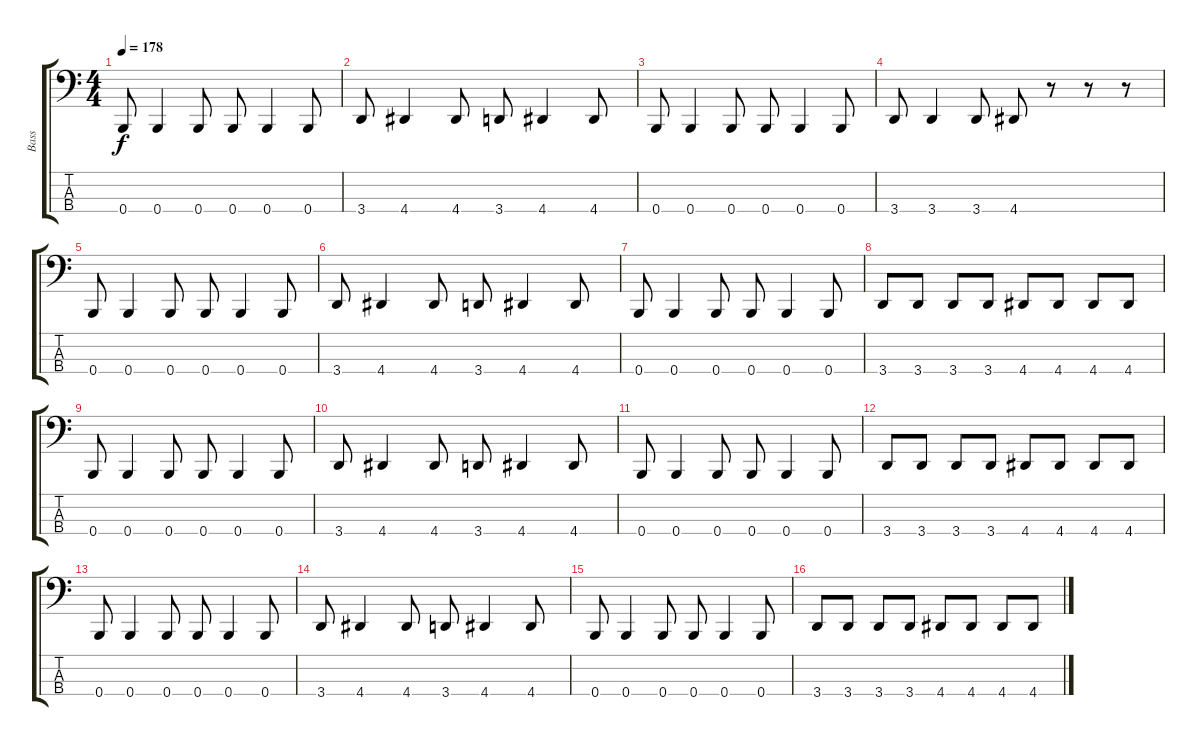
\track ("Bass" "Bass") {instrument electricbasspick}
\staff {score tabs}
\tuning (E2 B1 Gb1 B0) {hide}
\ts (4 4)
\tempo 178
\clef f4
\ks c
0.4.8{dy f} 0.4.4 0.4.8 0.4.8 0.4.4 0.4.8 |
3.4.8 4.4.4 4.4.8 3.4.8 4.4.4 4.4.8 |
0.4.8 0.4.4 0.4.8 0.4.8 0.4.4 0.4.8 |
3.4.8 3.4.4 3.4.8 4.4.8 r.8 r.8 r.8 |
0.4.8 0.4.4 0.4.8 0.4.8 0.4.4 0.4.8 |
3.4.8 4.4.4 4.4.8 3.4.8 4.4.4 4.4.8 |
0.4.8 0.4.4 0.4.8 0.4.8 0.4.4 0.4.8 |
3.4.8 3.4.8 3.4.8 3.4.8 4.4.8 4.4.8 4.4.8 4.4.8 |
0.4.8 0.4.4 0.4.8 0.4.8 0.4.4 0.4.8 |
3.4.8 4.4.4 4.4.8 3.4.8 4.4.4 4.4.8 |
0.4.8 0.4.4 0.4.8 0.4.8 0.4.4 0.4.8 |
3.4.8 3.4.8 3.4.8 3.4.8 4.4.8 4.4.8 4.4.8 4.4.8 |
0.4.8 0.4.4 0.4.8 0.4.8 0.4.4 0.4.8 |
3.4.8 4.4.4 4.4.8 3.4.8 4.4.4 4.4.8 |
0.4.8 0.4.4 0.4.8 0.4.8 0.4.4 0.4.8 |
3.4.8 3.4.8 3.4.8 3.4.8 4.4.8 4.4.8 4.4.8 4.4.8
